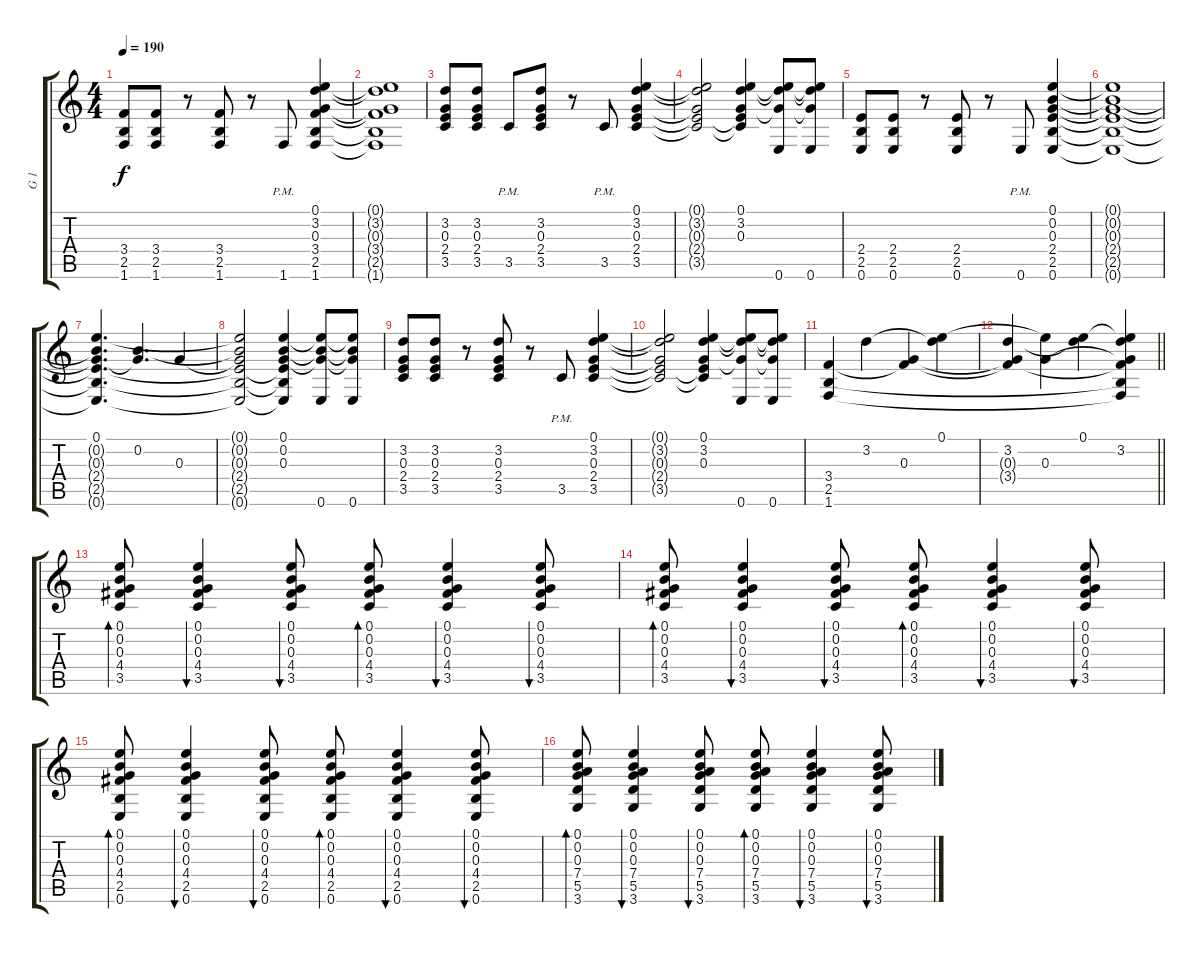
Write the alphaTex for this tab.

\track ("G 1" "G 1") {instrument acousticguitarsteel}
\staff {score tabs}
\tuning (E4 B3 G3 D3 A2 E2) {hide}
\ts (4 4)
\tempo 190
\clef g2
\ks c
(3.4 2.5 1.6).8{dy f} (3.4 2.5 1.6).8 r.8 (3.4 2.5 1.6).8 r.8 1.6{pm}.8 (0.1 3.2 0.3 3.4 2.5 1.6).4 |
(0.1{t} 3.2{t} 0.3{t} 3.4{t} 2.5{t} 1.6{t}).1 |
(3.2 0.3 2.4 3.5).8 (3.2 0.3 2.4 3.5).8 3.5{pm}.8 (3.2 0.3 2.4 3.5).8 r.8 3.5{pm}.8 (0.1 3.2 0.3 2.4 3.5).4 |
(0.1{t} 3.2{t} 0.3{t} 2.4{t} 3.5{t}).2 (0.1 3.2 0.3 2.4{t} 3.5{t}).4 (0.1{t} 3.2{t} 0.3{t} 0.6).8 (0.1{t} 3.2{t} 0.3{t} 0.6).8 |
(2.4 2.5 0.6).8 (2.4 2.5 0.6).8 r.8 (2.4 2.5 0.6).8 r.8 0.6{pm}.8 (0.1 0.2 0.3 2.4 2.5 0.6).4 |
(0.1{t} 0.2{t} 0.3{t} 2.4{t} 2.5{t} 0.6{t}).1 |
(0.1 0.2{t} 0.3{t} 2.4{t} 2.5{t} 0.6{t}).4{d} (0.2 0.3{t}).4{d} 0.3.4 |
(0.1{t} 0.2{t} 0.3{t} 2.4{t} 2.5{t} 0.6{t}).2 (0.1 0.2 0.3 2.4{t} 2.5{t} 0.6{t}).4 (0.1{t} 0.2{t} 0.3{t} 0.6).8 (0.1{t} 0.2{t} 0.3{t} 0.6).8 |
(3.2 0.3 2.4 3.5).8 (3.2 0.3 2.4 3.5).8 r.8 (3.2 0.3 2.4 3.5).8 r.8 3.5{pm}.8 (0.1 3.2 0.3 2.4 3.5).4 |
(0.1{t} 3.2{t} 0.3{t} 2.4{t} 3.5{t}).2 (0.1 3.2 0.3 2.4{t} 3.5{t}).4 (0.1{t} 3.2{t} 0.3{t} 0.6).8 (0.1{t} 3.2{t} 0.3{t} 0.6).8 |
(3.4 2.5 1.6).4 3.2.4 (0.3 3.4{t}).4 (0.1 3.2{t}).4 |
\barLineRight lightlight
(3.2 0.3{t} 3.4{t}).4 (0.1{t} 0.3).4 (0.1 3.2{t}).4 (0.1{t} 3.2 0.3{t} 3.4{t} 2.5{t} 1.6{t}).4 |
\section ("" "")
(0.1 0.2 0.3 4.4 3.5).8{bd 60} (0.1 0.2 0.3 4.4 3.5).4{bu 60} (0.1 0.2 0.3 4.4 3.5).8{bu 60} (0.1 0.2 0.3 4.4 3.5).8{bd 60} (0.1 0.2 0.3 4.4 3.5).4{bu 60} (0.1 0.2 0.3 4.4 3.5).8{bu 60} |
(0.1 0.2 0.3 4.4 3.5).8{bd 60} (0.1 0.2 0.3 4.4 3.5).4{bu 60} (0.1 0.2 0.3 4.4 3.5).8{bu 60} (0.1 0.2 0.3 4.4 3.5).8{bd 60} (0.1 0.2 0.3 4.4 3.5).4{bu 60} (0.1 0.2 0.3 4.4 3.5).8{bu 60} |
(0.1 0.2 0.3 4.4 2.5 0.6).8{bd 60} (0.1 0.2 0.3 4.4 2.5 0.6).4{bu 60} (0.1 0.2 0.3 4.4 2.5 0.6).8{bu 60} (0.1 0.2 0.3 4.4 2.5 0.6).8{bd 60} (0.1 0.2 0.3 4.4 2.5 0.6).4{bu 60} (0.1 0.2 0.3 4.4 2.5 0.6).8{bu 60} |
(0.1 0.2 0.3 7.4 5.5 3.6).8{bd 60} (0.1 0.2 0.3 7.4 5.5 3.6).4{bu 60} (0.1 0.2 0.3 7.4 5.5 3.6).8{bu 60} (0.1 0.2 0.3 7.4 5.5 3.6).8{bd 60} (0.1 0.2 0.3 7.4 5.5 3.6).4{bu 60} (0.1 0.2 0.3 7.4 5.5 3.6).8{bu 60}
